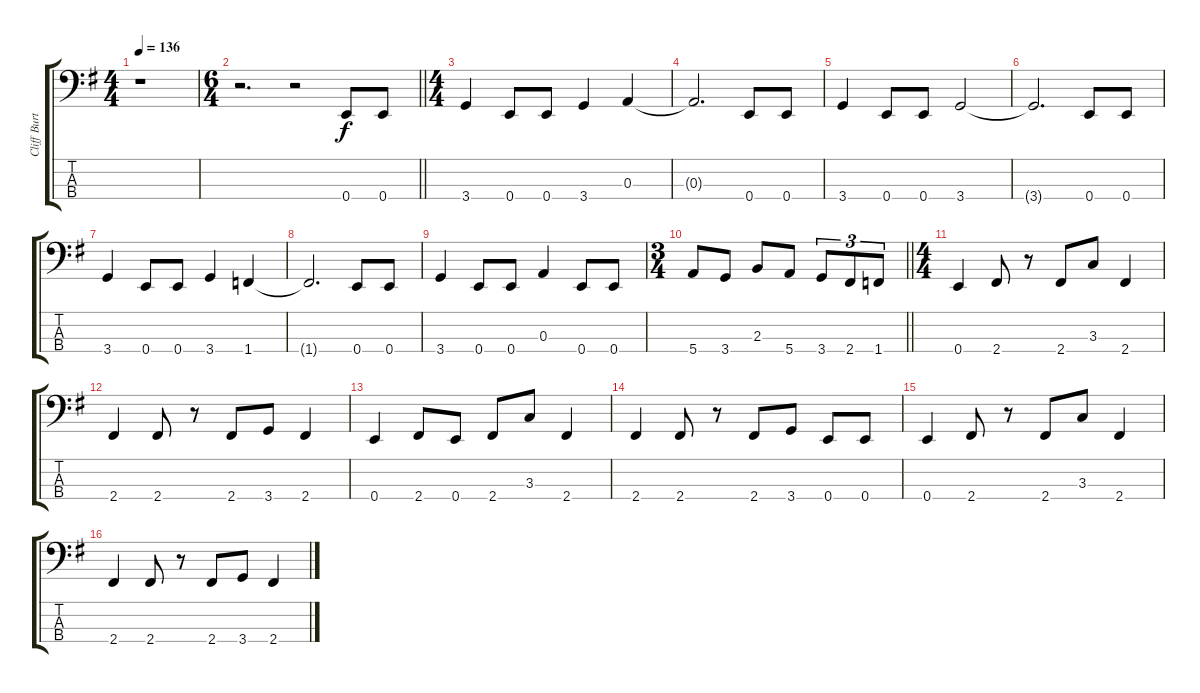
\track ("Cliff Burton" "Cliff Burt") {instrument electricbassfinger}
\staff {score tabs}
\tuning (G2 D2 A1 E1) {hide}
\ts (4 4)
\tempo 136
\clef f4
\ks eminor
r.1{dy f instrument electricbassfinger} |
\ts (6 4)
\barLineRight lightlight
r.2{d} r.2 0.4.8 0.4.8 |
\ts (4 4)
3.4.4 0.4.8 0.4.8 3.4.4 0.3.4 |
0.3{t}.2{d} 0.4.8 0.4.8 |
3.4.4 0.4.8 0.4.8 3.4.2 |
3.4{t}.2{d} 0.4.8 0.4.8 |
3.4.4 0.4.8 0.4.8 3.4.4 1.4.4 |
1.4{t}.2{d} 0.4.8 0.4.8 |
3.4.4 0.4.8 0.4.8 0.3.4 0.4.8 0.4.8 |
\ts (3 4)
\barLineRight lightlight
5.4.8 3.4.8 2.3.8 5.4.8 3.4.8{tu (3 2)} 2.4.8{tu (3 2)} 1.4.8{tu (3 2)} |
\ts (4 4)
0.4.4 2.4.8 r.8 2.4.8 3.3.8 2.4.4 |
2.4.4 2.4.8 r.8 2.4.8 3.4.8 2.4.4 |
0.4.4 2.4.8 0.4.8 2.4.8 3.3.8 2.4.4 |
2.4.4 2.4.8 r.8 2.4.8 3.4.8 0.4.8 0.4.8 |
0.4.4 2.4.8 r.8 2.4.8 3.3.8 2.4.4 |
2.4.4 2.4.8 r.8 2.4.8 3.4.8 2.4.4
